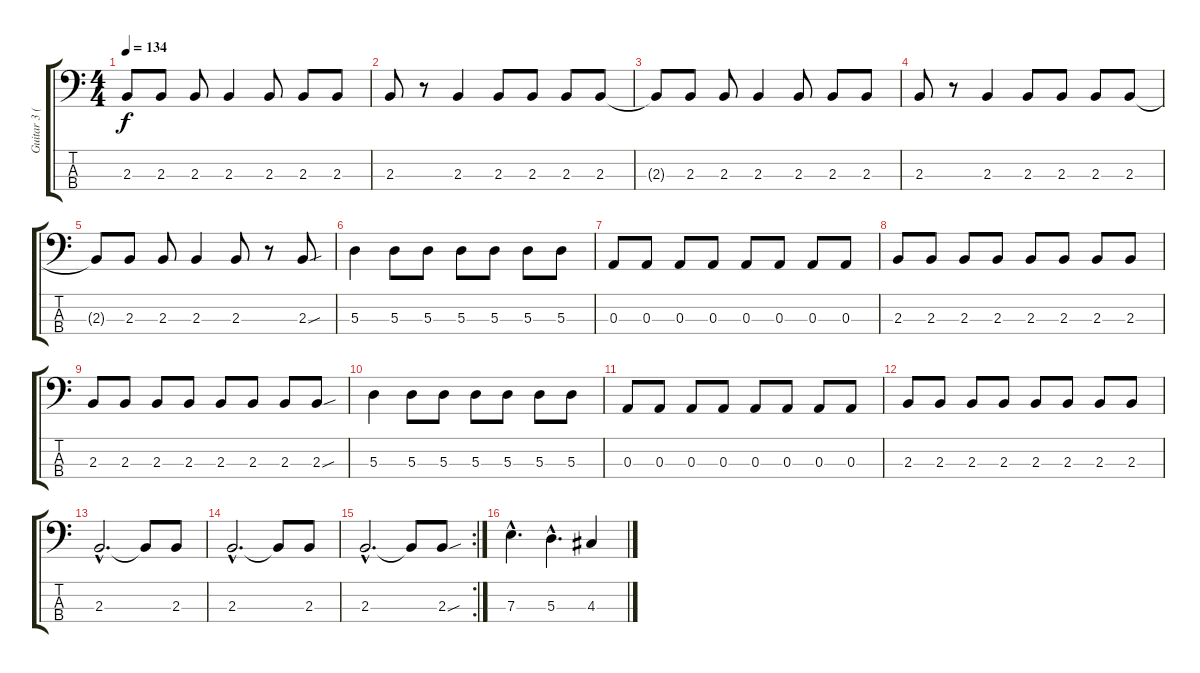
\track ("Guitar 3 (bass)" "Guitar 3 (") {instrument electricbassfinger}
\staff {score tabs}
\tuning (G2 D2 A1 E1) {hide}
\ts (4 4)
\tempo 134
\clef f4
\ks c
2.3{t}.8{dy f} 2.3.8 2.3.8 2.3.4 2.3.8 2.3.8 2.3.8 |
2.3.8 r.8 2.3.4 2.3.8 2.3.8 2.3.8 2.3.8 |
2.3{t}.8 2.3.8 2.3.8 2.3.4 2.3.8 2.3.8 2.3.8 |
2.3.8 r.8 2.3.4 2.3.8 2.3.8 2.3.8 2.3.8 |
2.3{t}.8 2.3.8 2.3.8 2.3.4 2.3.8 r.8 2.3{sou}.8 |
5.3.4 5.3.8 5.3.8 5.3.8 5.3.8 5.3.8 5.3.8 |
0.3.8 0.3.8 0.3.8 0.3.8 0.3.8 0.3.8 0.3.8 0.3.8 |
2.3.8 2.3.8 2.3.8 2.3.8 2.3.8 2.3.8 2.3.8 2.3.8 |
2.3.8 2.3.8 2.3.8 2.3.8 2.3.8 2.3.8 2.3.8 2.3{sou}.8 |
5.3.4 5.3.8 5.3.8 5.3.8 5.3.8 5.3.8 5.3.8 |
0.3.8 0.3.8 0.3.8 0.3.8 0.3.8 0.3.8 0.3.8 0.3.8 |
2.3.8 2.3.8 2.3.8 2.3.8 2.3.8 2.3.8 2.3.8 2.3.8 |
2.3{hac}.2{d} 2.3{t}.8 2.3.8 |
2.3{hac}.2{d} 2.3{t}.8 2.3.8 |
\rc 2
2.3{hac}.2{d} 2.3{t}.8 2.3{sou}.8 |
7.3{hac}.4{d} 5.3{hac}.4{d} 4.3.4
